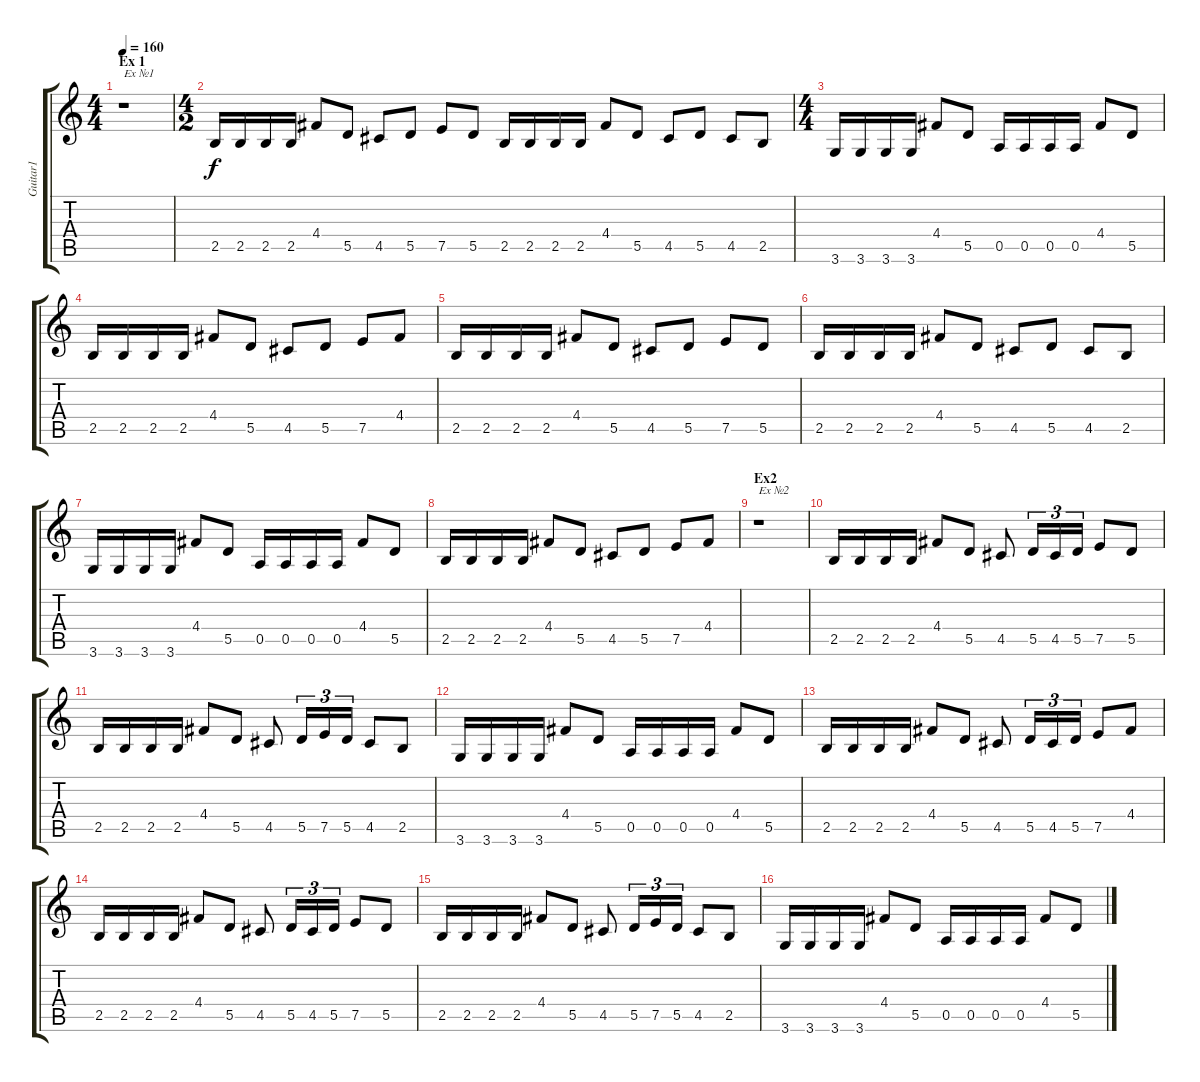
\track ("Guitar1" "Guitar1") {instrument distortionguitar}
\staff {score tabs}
\tuning (E4 B3 G3 D3 A2 E2) {hide}
\ts (4 4)
\section ("" "Ex 1")
\tempo 160
\clef g2
\ks c
r.1{txt "Ex №1" dy f instrument distortionguitar} |
\ts (4 2)
2.5.16 2.5.16 2.5.16 2.5.16 4.4.8 5.5.8 4.5.8 5.5.8 7.5.8 5.5.8 2.5.16 2.5.16 2.5.16 2.5.16 4.4.8 5.5.8 4.5.8 5.5.8 4.5.8 2.5.8 |
\ts (4 4)
3.6.16 3.6.16 3.6.16 3.6.16 4.4.8 5.5.8 0.5.16 0.5.16 0.5.16 0.5.16 4.4.8 5.5.8 |
2.5.16 2.5.16 2.5.16 2.5.16 4.4.8 5.5.8 4.5.8 5.5.8 7.5.8 4.4.8 |
2.5.16 2.5.16 2.5.16 2.5.16 4.4.8 5.5.8 4.5.8 5.5.8 7.5.8 5.5.8 |
2.5.16 2.5.16 2.5.16 2.5.16 4.4.8 5.5.8 4.5.8 5.5.8 4.5.8 2.5.8 |
3.6.16 3.6.16 3.6.16 3.6.16 4.4.8 5.5.8 0.5.16 0.5.16 0.5.16 0.5.16 4.4.8 5.5.8 |
2.5.16 2.5.16 2.5.16 2.5.16 4.4.8 5.5.8 4.5.8 5.5.8 7.5.8 4.4.8 |
\section ("" "Ex2")
r.1{txt "Ex №2"} |
2.5.16 2.5.16 2.5.16 2.5.16 4.4.8 5.5.8 4.5.8 5.5.16{tu (3 2)} 4.5.16{tu (3 2)} 5.5.16{tu (3 2)} 7.5.8 5.5.8 |
2.5.16 2.5.16 2.5.16 2.5.16 4.4.8 5.5.8 4.5.8 5.5.16{tu (3 2)} 7.5.16{tu (3 2)} 5.5.16{tu (3 2)} 4.5.8 2.5.8 |
3.6.16 3.6.16 3.6.16 3.6.16 4.4.8 5.5.8 0.5.16 0.5.16 0.5.16 0.5.16 4.4.8 5.5.8 |
2.5.16 2.5.16 2.5.16 2.5.16 4.4.8 5.5.8 4.5.8 5.5.16{tu (3 2)} 4.5.16{tu (3 2)} 5.5.16{tu (3 2)} 7.5.8 4.4.8 |
2.5.16 2.5.16 2.5.16 2.5.16 4.4.8 5.5.8 4.5.8 5.5.16{tu (3 2)} 4.5.16{tu (3 2)} 5.5.16{tu (3 2)} 7.5.8 5.5.8 |
2.5.16 2.5.16 2.5.16 2.5.16 4.4.8 5.5.8 4.5.8 5.5.16{tu (3 2)} 7.5.16{tu (3 2)} 5.5.16{tu (3 2)} 4.5.8 2.5.8 |
3.6.16 3.6.16 3.6.16 3.6.16 4.4.8 5.5.8 0.5.16 0.5.16 0.5.16 0.5.16 4.4.8 5.5.8
